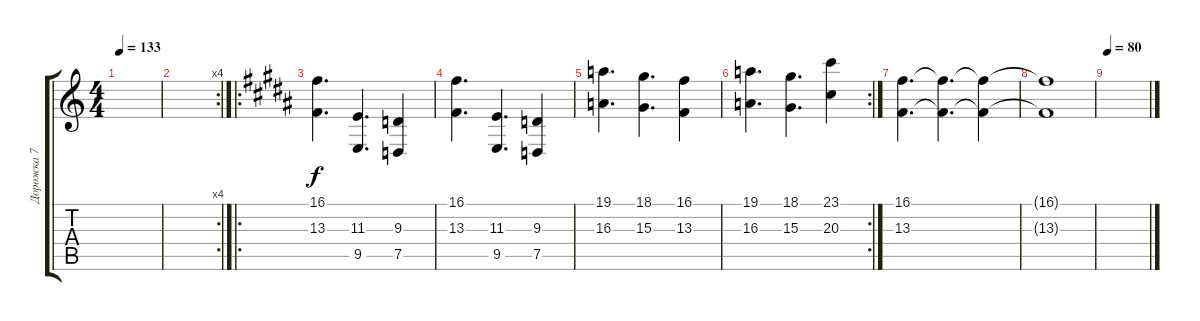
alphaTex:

\track ("Дорожка 7" "Дорожка 7") {instrument tremolostrings}
\staff {score tabs}
\tuning (D4 A3 F3 C3 G2 D2) {hide}
\ts (4 4)
\tempo 133
\clef g2
\ks c
|
\rc 4
|
\ro
\ks g#minor
(16.1 13.3).4{d instrument tremolostrings} (11.3 9.5).4{d} (9.3 7.5).4 |
(16.1 13.3).4{d} (11.3 9.5).4{d} (9.3 7.5).4 |
(19.1 16.3).4{d} (18.1 15.3).4{d} (16.1 13.3).4 |
\rc 2
(19.1 16.3).4{d} (18.1 15.3).4{d} (23.1 20.3).4 |
(16.1 13.3).4{d} (16.1{t} 13.3{t}).4{d} (16.1{t} 13.3{t}).4 |
(16.1{t} 13.3{t}).1{volume 0} |
\tempo 80
